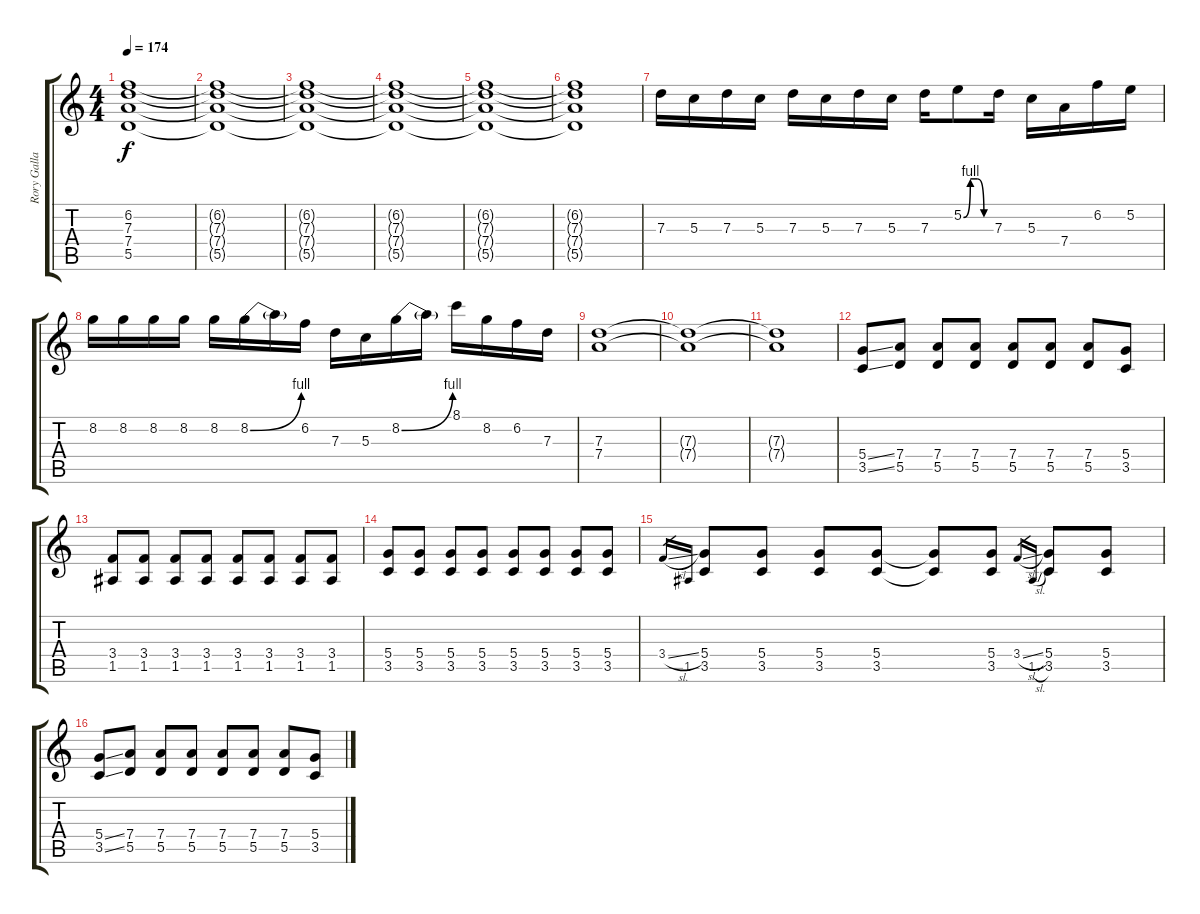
\track ("Rory Gallagher" "Rory Galla") {instrument overdrivenguitar}
\staff {score tabs}
\tuning (E4 B3 G3 D3 A2 E2) {hide}
\ts (4 4)
\tempo 174
\clef g2
\ks c
(6.2 7.3 7.4 5.5).1{dy f} |
(6.2{t} 7.3{t} 7.4{t} 5.5{t}).1 |
(6.2{t} 7.3{t} 7.4{t} 5.5{t}).1 |
(6.2{t} 7.3{t} 7.4{t} 5.5{t}).1 |
(6.2{t} 7.3{t} 7.4{t} 5.5{t}).1 |
(6.2{t} 7.3{t} 7.4{t} 5.5{t}).1 |
7.3.16 5.3.16 7.3.16 5.3.16 7.3.16 5.3.16 7.3.16 5.3.16 7.3.16 5.2{be (custom 0 0 15 4 30 4 45 0 60 0)}.8 7.3.16 5.3.16 7.4.16 6.2.16 5.2.16 |
8.2.16 8.2.16 8.2.16 8.2.16 8.2.16 8.2{be (bend 0 0 60 4)}.16 8.2{t}.16 6.2.16 7.3.16 5.3.16 8.2{be (bend 0 0 60 4)}.16 8.2{t}.16 8.1.16 8.2.16 6.2.16 7.3.16 |
(7.3 7.4).1 |
(7.3{t} 7.4{t}).1 |
(7.3{t} 7.4{t}).1 |
(5.4{ss} 3.5{ss}).8 (7.4 5.5).8 (7.4 5.5).8 (7.4 5.5).8 (7.4 5.5).8 (7.4 5.5).8 (7.4 5.5).8 (5.4 3.5).8 |
(3.4 1.5).8 (3.4 1.5).8 (3.4 1.5).8 (3.4 1.5).8 (3.4 1.5).8 (3.4 1.5).8 (3.4 1.5).8 (3.4 1.5).8 |
(5.4 3.5).8 (5.4 3.5).8 (5.4 3.5).8 (5.4 3.5).8 (5.4 3.5).8 (5.4 3.5).8 (5.4 3.5).8 (5.4 3.5).8 |
3.4{sl}.16{gr} 1.5.16{gr} (5.4 3.5).8 (5.4 3.5).8 (5.4 3.5).8 (5.4 3.5).8 (5.4{t} 3.5{t}).8 (5.4 3.5).8 3.4{sl}.16{gr} 1.5{sl}.16{gr} (5.4 3.5).8 (5.4 3.5).8 |
(5.4{ss} 3.5{ss}).8 (7.4 5.5).8 (7.4 5.5).8 (7.4 5.5).8 (7.4 5.5).8 (7.4 5.5).8 (7.4 5.5).8 (5.4 3.5).8
